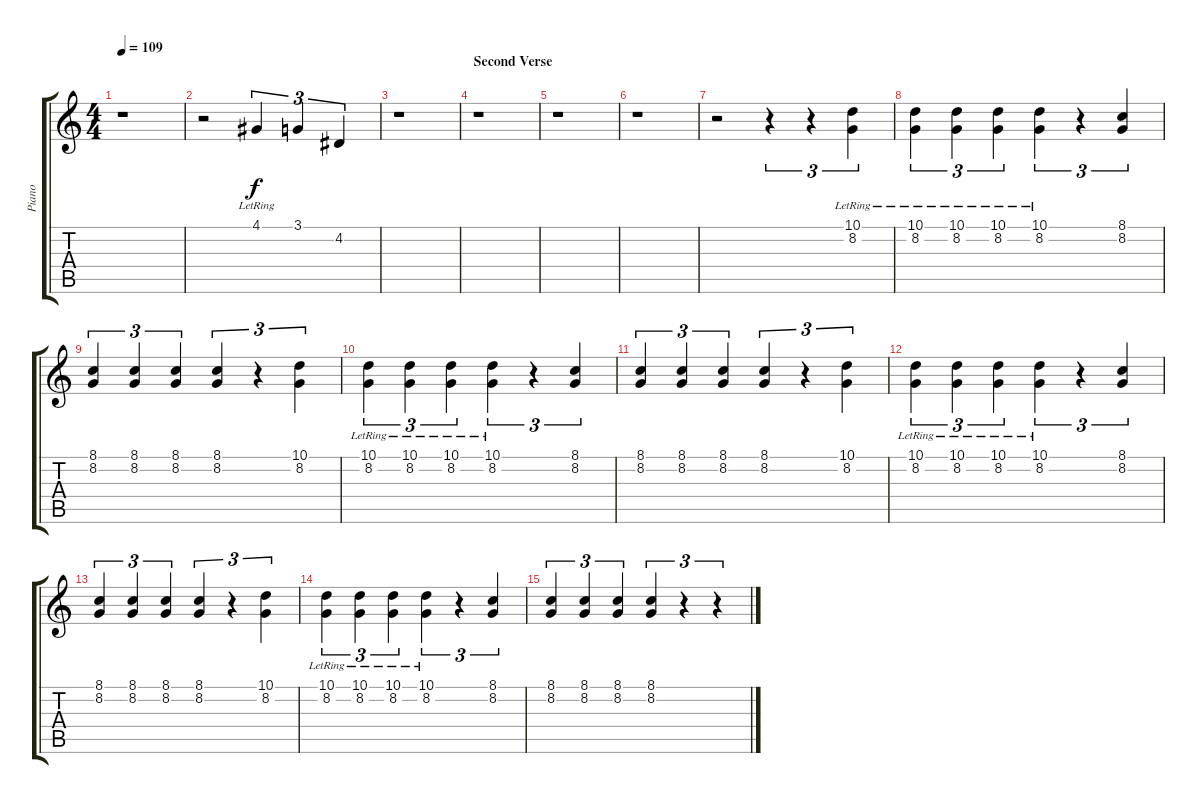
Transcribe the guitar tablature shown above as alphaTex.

\track ("Piano" "Piano") {instrument acousticgrandpiano}
\staff {score tabs}
\tuning (E4 B3 G3 D3 A2 E2) {hide}
\ts (4 4)
\tempo 109
\clef g2
\ks c
r.1{dy f} |
r.2{volume 13} 4.1{lr}.4{tu (3 2)} 3.1.4{tu (3 2)} 4.2.4{tu (3 2)} |
r.1 |
\section ("" "Second Verse")
r.1 |
r.1 |
r.1 |
r.2 r.4{tu (3 2)} r.4{tu (3 2)} (10.1{lr} 8.2{lr}).4{tu (3 2) volume 9 instrument acousticgrandpiano} |
(10.1{lr} 8.2).4{tu (3 2)} (10.1{lr} 8.2).4{tu (3 2)} (10.1{lr} 8.2).4{tu (3 2)} (10.1{lr} 8.2).4{tu (3 2)} r.4{tu (3 2)} (8.1 8.2).4{tu (3 2)} |
(8.1 8.2).4{tu (3 2)} (8.1 8.2).4{tu (3 2)} (8.1 8.2).4{tu (3 2)} (8.1 8.2).4{tu (3 2)} r.4{tu (3 2)} (10.1 8.2).4{tu (3 2)} |
(10.1{lr} 8.2).4{tu (3 2)} (10.1{lr} 8.2).4{tu (3 2)} (10.1{lr} 8.2).4{tu (3 2)} (10.1{lr} 8.2).4{tu (3 2)} r.4{tu (3 2)} (8.1 8.2).4{tu (3 2)} |
(8.1 8.2).4{tu (3 2)} (8.1 8.2).4{tu (3 2)} (8.1 8.2).4{tu (3 2)} (8.1 8.2).4{tu (3 2)} r.4{tu (3 2)} (10.1 8.2).4{tu (3 2)} |
(10.1{lr} 8.2).4{tu (3 2)} (10.1{lr} 8.2).4{tu (3 2)} (10.1{lr} 8.2).4{tu (3 2)} (10.1{lr} 8.2).4{tu (3 2)} r.4{tu (3 2)} (8.1 8.2).4{tu (3 2)} |
(8.1 8.2).4{tu (3 2)} (8.1 8.2).4{tu (3 2)} (8.1 8.2).4{tu (3 2)} (8.1 8.2).4{tu (3 2)} r.4{tu (3 2)} (10.1 8.2).4{tu (3 2)} |
(10.1{lr} 8.2).4{tu (3 2)} (10.1{lr} 8.2).4{tu (3 2)} (10.1{lr} 8.2).4{tu (3 2)} (10.1{lr} 8.2).4{tu (3 2)} r.4{tu (3 2)} (8.1 8.2).4{tu (3 2)} |
(8.1 8.2).4{tu (3 2)} (8.1 8.2).4{tu (3 2)} (8.1 8.2).4{tu (3 2)} (8.1 8.2).4{tu (3 2)} r.4{tu (3 2)} r.4{tu (3 2)}
